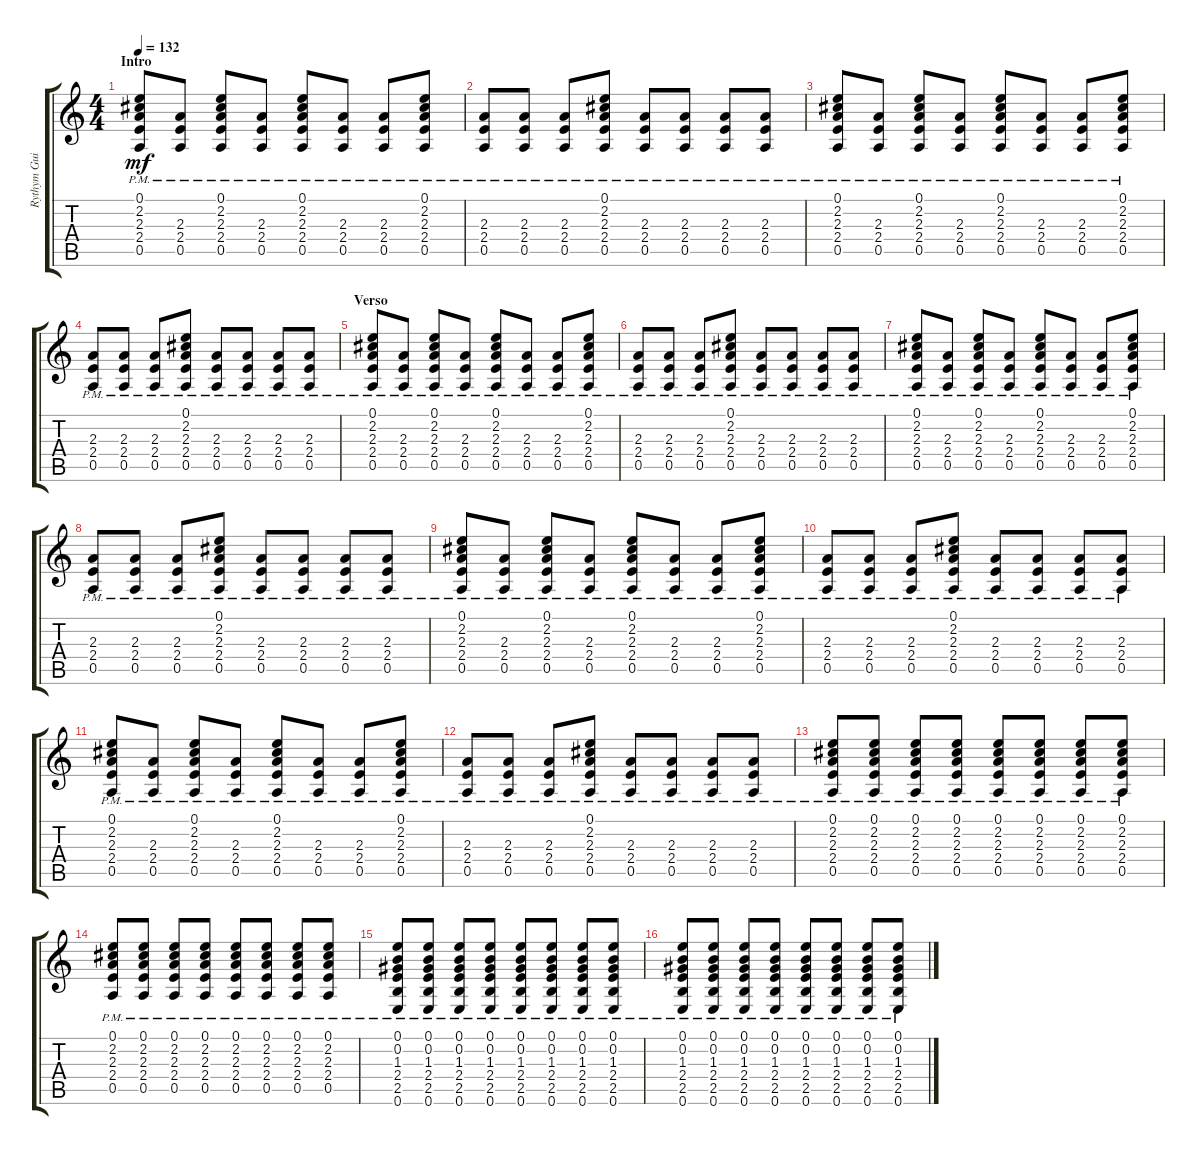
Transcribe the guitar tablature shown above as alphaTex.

\track ("Rythym Guitar" "Rythym Gui") {instrument acousticguitarsteel}
\staff {score tabs}
\tuning (E4 B3 G3 D3 A2 E2) {hide}
\ts (4 4)
\section ("" "Intro")
\tempo 132
\clef g2
\ks c
(0.1{pm} 2.2{pm} 2.3{pm} 2.4{pm} 0.5{pm}).8{dy mf instrument acousticguitarsteel} (2.3{pm} 2.4{pm} 0.5{pm}).8 (0.1{pm} 2.2{pm} 2.3{pm} 2.4{pm} 0.5{pm}).8 (2.3{pm} 2.4{pm} 0.5{pm}).8 (0.1{pm} 2.2{pm} 2.3{pm} 2.4{pm} 0.5{pm}).8 (2.3{pm} 2.4{pm} 0.5{pm}).8 (2.3{pm} 2.4{pm} 0.5{pm}).8 (0.1{pm} 2.2{pm} 2.3{pm} 2.4{pm} 0.5{pm}).8 |
(2.3{pm} 2.4{pm} 0.5{pm}).8 (2.3{pm} 2.4{pm} 0.5{pm}).8 (2.3{pm} 2.4{pm} 0.5{pm}).8 (0.1{pm} 2.2{pm} 2.3{pm} 2.4{pm} 0.5{pm}).8 (2.3{pm} 2.4{pm} 0.5{pm}).8 (2.3{pm} 2.4{pm} 0.5{pm}).8 (2.3{pm} 2.4{pm} 0.5{pm}).8 (2.3{pm} 2.4{pm} 0.5{pm}).8 |
(0.1{pm} 2.2{pm} 2.3{pm} 2.4{pm} 0.5{pm}).8 (2.3{pm} 2.4{pm} 0.5{pm}).8 (0.1{pm} 2.2{pm} 2.3{pm} 2.4{pm} 0.5{pm}).8 (2.3{pm} 2.4{pm} 0.5{pm}).8 (0.1{pm} 2.2{pm} 2.3{pm} 2.4{pm} 0.5{pm}).8 (2.3{pm} 2.4{pm} 0.5{pm}).8 (2.3{pm} 2.4{pm} 0.5{pm}).8 (0.1{pm} 2.2{pm} 2.3{pm} 2.4{pm} 0.5{pm}).8 |
(2.3{pm} 2.4{pm} 0.5{pm}).8 (2.3{pm} 2.4{pm} 0.5{pm}).8 (2.3{pm} 2.4{pm} 0.5{pm}).8 (0.1{pm} 2.2{pm} 2.3{pm} 2.4{pm} 0.5{pm}).8 (2.3{pm} 2.4{pm} 0.5{pm}).8 (2.3{pm} 2.4{pm} 0.5{pm}).8 (2.3{pm} 2.4{pm} 0.5{pm}).8 (2.3{pm} 2.4{pm} 0.5{pm}).8 |
\section ("" "Verso")
(0.1{pm} 2.2{pm} 2.3{pm} 2.4{pm} 0.5{pm}).8 (2.3{pm} 2.4{pm} 0.5{pm}).8 (0.1{pm} 2.2{pm} 2.3{pm} 2.4{pm} 0.5{pm}).8 (2.3{pm} 2.4{pm} 0.5{pm}).8 (0.1{pm} 2.2{pm} 2.3{pm} 2.4{pm} 0.5{pm}).8 (2.3{pm} 2.4{pm} 0.5{pm}).8 (2.3{pm} 2.4{pm} 0.5{pm}).8 (0.1{pm} 2.2{pm} 2.3{pm} 2.4{pm} 0.5{pm}).8 |
(2.3{pm} 2.4{pm} 0.5{pm}).8 (2.3{pm} 2.4{pm} 0.5{pm}).8 (2.3{pm} 2.4{pm} 0.5{pm}).8 (0.1{pm} 2.2{pm} 2.3{pm} 2.4{pm} 0.5{pm}).8 (2.3{pm} 2.4{pm} 0.5{pm}).8 (2.3{pm} 2.4{pm} 0.5{pm}).8 (2.3{pm} 2.4{pm} 0.5{pm}).8 (2.3{pm} 2.4{pm} 0.5{pm}).8 |
(0.1{pm} 2.2{pm} 2.3{pm} 2.4{pm} 0.5{pm}).8 (2.3{pm} 2.4{pm} 0.5{pm}).8 (0.1{pm} 2.2{pm} 2.3{pm} 2.4{pm} 0.5{pm}).8 (2.3{pm} 2.4{pm} 0.5{pm}).8 (0.1{pm} 2.2{pm} 2.3{pm} 2.4{pm} 0.5{pm}).8 (2.3{pm} 2.4{pm} 0.5{pm}).8 (2.3{pm} 2.4{pm} 0.5{pm}).8 (0.1{pm} 2.2{pm} 2.3{pm} 2.4{pm} 0.5{pm}).8 |
(2.3{pm} 2.4{pm} 0.5{pm}).8 (2.3{pm} 2.4{pm} 0.5{pm}).8 (2.3{pm} 2.4{pm} 0.5{pm}).8 (0.1{pm} 2.2{pm} 2.3{pm} 2.4{pm} 0.5{pm}).8 (2.3{pm} 2.4{pm} 0.5{pm}).8 (2.3{pm} 2.4{pm} 0.5{pm}).8 (2.3{pm} 2.4{pm} 0.5{pm}).8 (2.3{pm} 2.4{pm} 0.5{pm}).8 |
(0.1{pm} 2.2{pm} 2.3{pm} 2.4{pm} 0.5{pm}).8 (2.3{pm} 2.4{pm} 0.5{pm}).8 (0.1{pm} 2.2{pm} 2.3{pm} 2.4{pm} 0.5{pm}).8 (2.3{pm} 2.4{pm} 0.5{pm}).8 (0.1{pm} 2.2{pm} 2.3{pm} 2.4{pm} 0.5{pm}).8 (2.3{pm} 2.4{pm} 0.5{pm}).8 (2.3{pm} 2.4{pm} 0.5{pm}).8 (0.1{pm} 2.2{pm} 2.3{pm} 2.4{pm} 0.5{pm}).8 |
(2.3{pm} 2.4{pm} 0.5{pm}).8 (2.3{pm} 2.4{pm} 0.5{pm}).8 (2.3{pm} 2.4{pm} 0.5{pm}).8 (0.1{pm} 2.2{pm} 2.3{pm} 2.4{pm} 0.5{pm}).8 (2.3{pm} 2.4{pm} 0.5{pm}).8 (2.3{pm} 2.4{pm} 0.5{pm}).8 (2.3{pm} 2.4{pm} 0.5{pm}).8 (2.3{pm} 2.4{pm} 0.5{pm}).8 |
(0.1{pm} 2.2{pm} 2.3{pm} 2.4{pm} 0.5{pm}).8 (2.3{pm} 2.4{pm} 0.5{pm}).8 (0.1{pm} 2.2{pm} 2.3{pm} 2.4{pm} 0.5{pm}).8 (2.3{pm} 2.4{pm} 0.5{pm}).8 (0.1{pm} 2.2{pm} 2.3{pm} 2.4{pm} 0.5{pm}).8 (2.3{pm} 2.4{pm} 0.5{pm}).8 (2.3{pm} 2.4{pm} 0.5{pm}).8 (0.1{pm} 2.2{pm} 2.3{pm} 2.4{pm} 0.5{pm}).8 |
(2.3{pm} 2.4{pm} 0.5{pm}).8 (2.3{pm} 2.4{pm} 0.5{pm}).8 (2.3{pm} 2.4{pm} 0.5{pm}).8 (0.1{pm} 2.2{pm} 2.3{pm} 2.4{pm} 0.5{pm}).8 (2.3{pm} 2.4{pm} 0.5{pm}).8 (2.3{pm} 2.4{pm} 0.5{pm}).8 (2.3{pm} 2.4{pm} 0.5{pm}).8 (2.3{pm} 2.4{pm} 0.5{pm}).8 |
(0.1{pm} 2.2{pm} 2.3{pm} 2.4{pm} 0.5{pm}).8 (0.1{pm} 2.2{pm} 2.3{pm} 2.4{pm} 0.5{pm}).8 (0.1{pm} 2.2{pm} 2.3{pm} 2.4{pm} 0.5{pm}).8 (0.1{pm} 2.2{pm} 2.3{pm} 2.4{pm} 0.5{pm}).8 (0.1{pm} 2.2{pm} 2.3{pm} 2.4{pm} 0.5{pm}).8 (0.1{pm} 2.2{pm} 2.3{pm} 2.4{pm} 0.5{pm}).8 (0.1{pm} 2.2{pm} 2.3{pm} 2.4{pm} 0.5{pm}).8 (0.1{pm} 2.2{pm} 2.3{pm} 2.4{pm} 0.5{pm}).8 |
(0.1{pm} 2.2{pm} 2.3{pm} 2.4{pm} 0.5{pm}).8 (0.1{pm} 2.2{pm} 2.3{pm} 2.4{pm} 0.5{pm}).8 (0.1{pm} 2.2{pm} 2.3{pm} 2.4{pm} 0.5{pm}).8 (0.1{pm} 2.2{pm} 2.3{pm} 2.4{pm} 0.5{pm}).8 (0.1{pm} 2.2{pm} 2.3{pm} 2.4{pm} 0.5{pm}).8 (0.1{pm} 2.2{pm} 2.3{pm} 2.4{pm} 0.5{pm}).8 (0.1{pm} 2.2{pm} 2.3{pm} 2.4{pm} 0.5{pm}).8 (0.1{pm} 2.2{pm} 2.3{pm} 2.4{pm} 0.5{pm}).8 |
(0.1{pm} 0.2{pm} 1.3{pm} 2.4{pm} 2.5{pm} 0.6{pm}).8 (0.1{pm} 0.2{pm} 1.3{pm} 2.4{pm} 2.5{pm} 0.6{pm}).8 (0.1{pm} 0.2{pm} 1.3{pm} 2.4{pm} 2.5{pm} 0.6{pm}).8 (0.1{pm} 0.2{pm} 1.3{pm} 2.4{pm} 2.5{pm} 0.6{pm}).8 (0.1{pm} 0.2{pm} 1.3{pm} 2.4{pm} 2.5{pm} 0.6{pm}).8 (0.1{pm} 0.2{pm} 1.3{pm} 2.4{pm} 2.5{pm} 0.6{pm}).8 (0.1{pm} 0.2{pm} 1.3{pm} 2.4{pm} 2.5{pm} 0.6{pm}).8 (0.1{pm} 0.2{pm} 1.3{pm} 2.4{pm} 2.5{pm} 0.6{pm}).8 |
(0.1{pm} 0.2{pm} 1.3{pm} 2.4{pm} 2.5{pm} 0.6{pm}).8 (0.1{pm} 0.2{pm} 1.3{pm} 2.4{pm} 2.5{pm} 0.6{pm}).8 (0.1{pm} 0.2{pm} 1.3{pm} 2.4{pm} 2.5{pm} 0.6{pm}).8 (0.1{pm} 0.2{pm} 1.3{pm} 2.4{pm} 2.5{pm} 0.6{pm}).8 (0.1{pm} 0.2{pm} 1.3{pm} 2.4{pm} 2.5{pm} 0.6{pm}).8 (0.1{pm} 0.2{pm} 1.3{pm} 2.4{pm} 2.5{pm} 0.6{pm}).8 (0.1{pm} 0.2{pm} 1.3{pm} 2.4{pm} 2.5{pm} 0.6{pm}).8 (0.1{pm} 0.2{pm} 1.3{pm} 2.4{pm} 2.5{pm} 0.6{pm}).8
